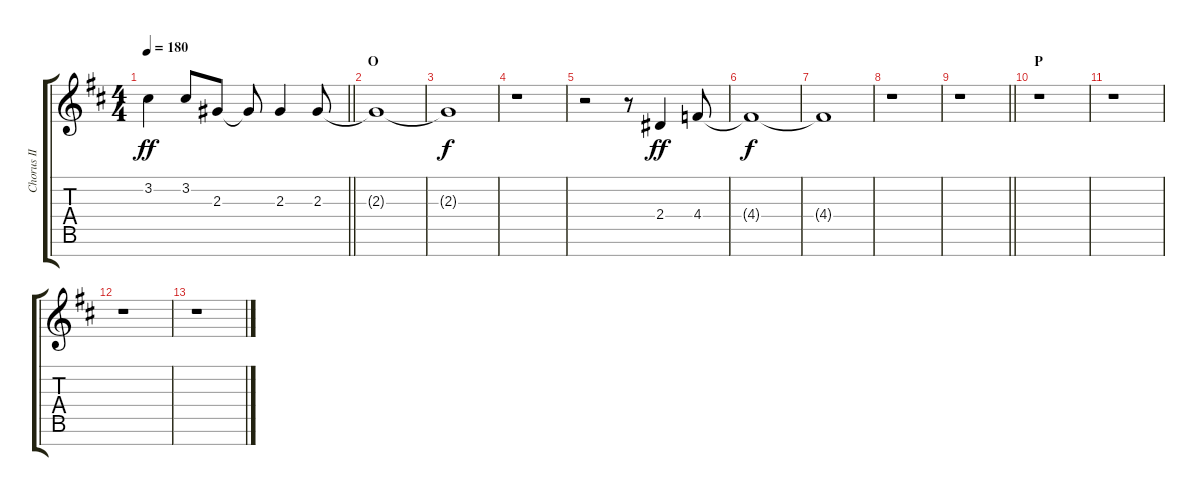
\track ("Chorus II" "Chorus II") {instrument voiceoohs}
\staff {score tabs}
\tuning (Eb5 Bb4 Gb4 Db4 Ab3 Eb3 Bb2) {hide}
\ts (4 4)
\tempo 180
\clef g2
\barLineRight lightlight
\ks d
3.2.4{dy ff} 3.2.8 2.3.8 2.3{t}.8 2.3.4 2.3.8 |
\section ("" "O")
2.3{t}.1 |
2.3{t}.1{dy f} |
r.1 |
r.2 r.8 2.4.4{dy ff} 4.4.8 |
4.4{t}.1{dy f} |
4.4{t}.1 |
r.1 |
\barLineRight lightlight
r.1 |
\section ("" "P")
r.1 |
r.1 |
r.1 |
r.1
